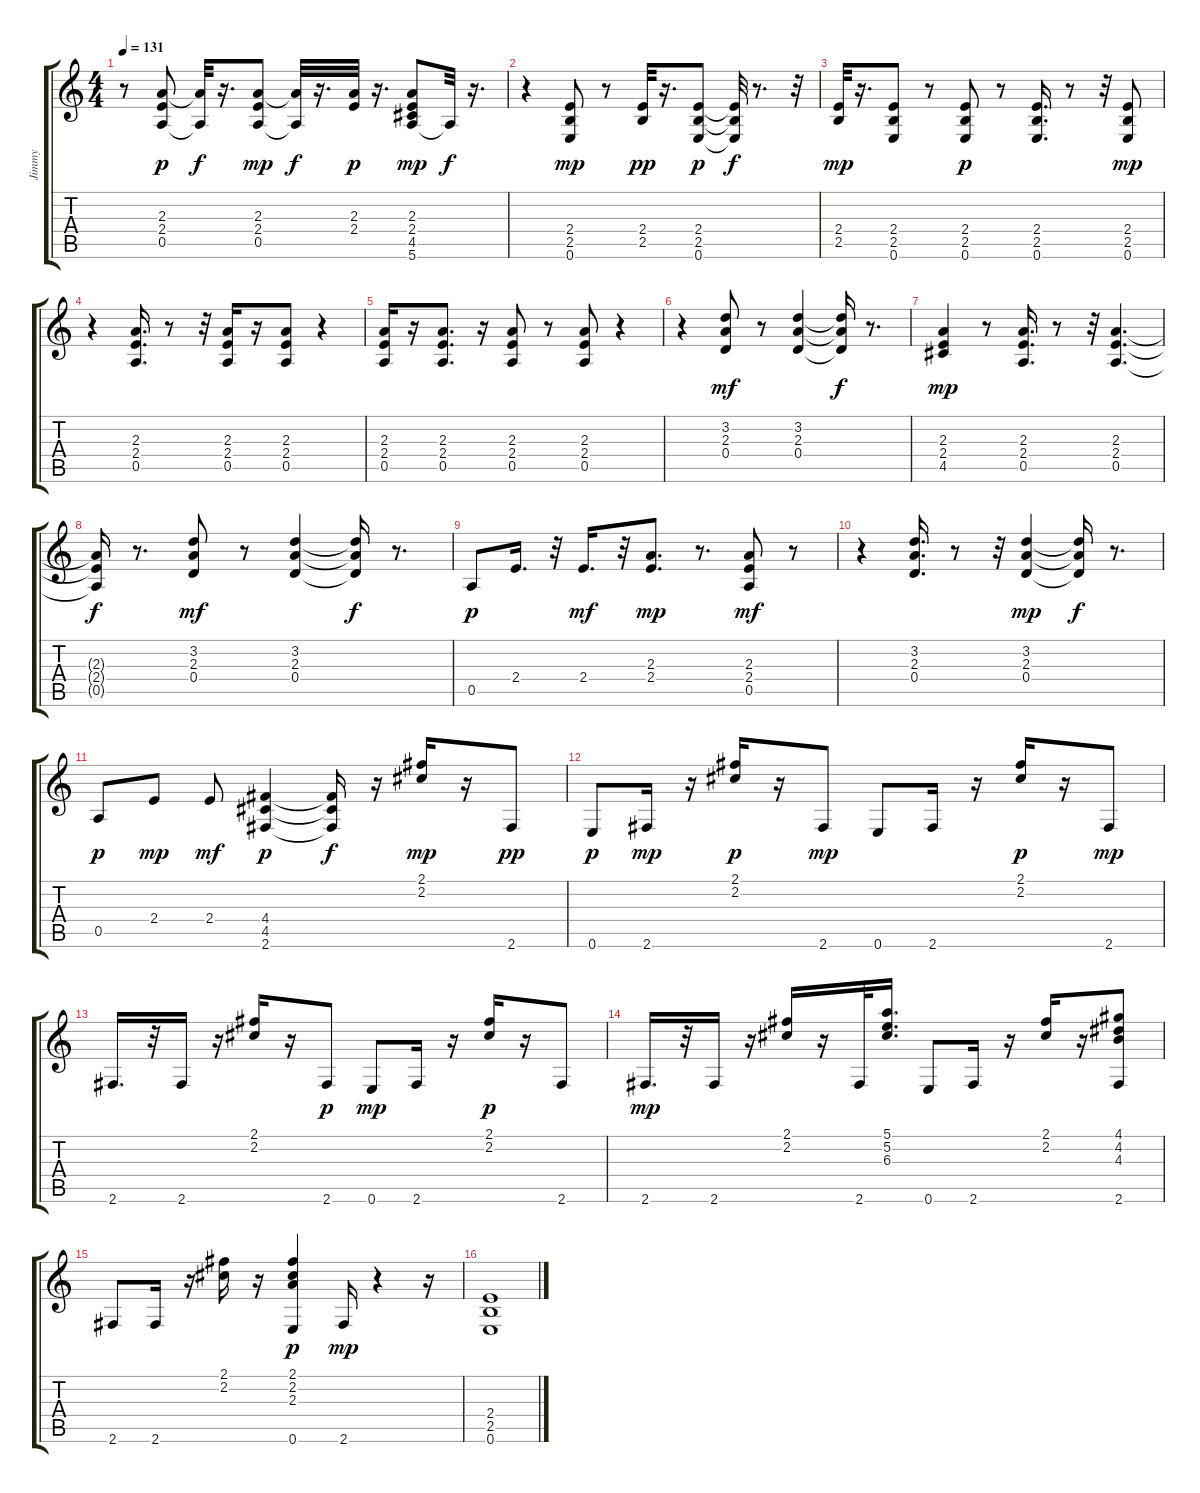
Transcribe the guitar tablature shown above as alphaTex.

\track ("Jimmy" "Jimmy") {instrument acousticguitarsteel}
\staff {score tabs}
\tuning (E4 B3 G3 D3 A2 E2) {hide}
\ts (4 4)
\tempo 131
\clef g2
\ks c
r.8{dy p} (2.3 2.4 0.5).8 (2.3{t} 0.5{t}).32{dy f} r.16{d} (2.3 2.4 0.5).8{dy mp} (2.3{t} 0.5{t}).32{dy f} r.16{d} (2.3 2.4).32{dy p} r.16{d} (2.3 2.4 4.5 5.6).8{dy mp} 5.6{t}.32{dy f} r.16{d} |
r.4 (2.4 2.5 0.6).8{dy mp} r.8 (2.4 2.5).32{dy pp} r.16{d} (2.4 2.5 0.6).8{dy p} (2.4{t} 2.5{t} 0.6{t}).32{dy f} r.8{d} r.32 |
(2.4 2.5).32{dy mp} r.16{d} (2.4 2.5 0.6).8 r.8 (2.4 2.5 0.6).8{dy p} r.8 (2.4 2.5 0.6).16{d} r.8 r.32 (2.4 2.5 0.6).8{dy mp} |
r.4 (2.3 2.4 0.5).16{d} r.8 r.32 (2.3 2.4 0.5).16 r.16 (2.3 2.4 0.5).8 r.4 |
(2.3 2.4 0.5).16 r.16 (2.3 2.4 0.5).8{d} r.16 (2.3 2.4 0.5).8 r.8 (2.3 2.4 0.5).8 r.4 |
r.4 (3.2 2.3 0.4).8{dy mf} r.8 (3.2 2.3 0.4).4 (3.2{t} 2.3{t} 0.4{t}).16{dy f} r.8{d} |
(2.3 2.4 4.5).4{dy mp} r.8 (2.3 2.4 0.5).16{d} r.8 r.32 (2.3 2.4 0.5).4{d} |
(2.3{t} 2.4{t} 0.5{t}).16{dy f} r.8{d} (3.2 2.3 0.4).8{dy mf} r.8 (3.2 2.3 0.4).4 (3.2{t} 2.3{t} 0.4{t}).16{dy f} r.8{d} |
0.5.8{dy p} 2.4.16{d} r.32 2.4.16{d dy mf} r.32 (2.3 2.4).8{d dy mp} r.8{d} (2.3 2.4 0.5).8{dy mf} r.8 |
r.4 (3.2 2.3 0.4).16{d} r.8 r.32 (3.2 2.3 0.4).4{dy mp} (3.2{t} 2.3{t} 0.4{t}).16{dy f} r.8{d} |
0.5.8{dy p} 2.4.8{dy mp} 2.4.8{dy mf} (4.4 4.5 2.6).4{dy p} (4.4{t} 4.5{t} 2.6{t}).16{dy f} r.16 (2.1 2.2).16{dy mp} r.16 2.6.8{dy pp} |
0.6.8{dy p} 2.6.16{dy mp} r.16 (2.1 2.2).16{dy p} r.16 2.6.8{dy mp} 0.6.8 2.6.16 r.16 (2.1 2.2).16{dy p} r.16 2.6.8{dy mp} |
2.6.16{d} r.32 2.6.16 r.16 (2.1 2.2).16 r.16 2.6.8{dy p} 0.6.8{dy mp} 2.6.16 r.16 (2.1 2.2).16{dy p} r.16 2.6.8 |
2.6.16{d dy mp} r.32 2.6.16 r.16 (2.1 2.2).16 r.16 2.6.32 (5.1 5.2 6.3).16{d} 0.6.8 2.6.16 r.16 (2.1 2.2).16 r.16 (4.1 4.2 4.3 2.6).8 |
2.6.8 2.6.16 r.16 (2.1 2.2).16 r.16 (2.1 2.2 2.3 0.6).4{dy p} 2.6.16{dy mp} r.4 r.16 |
(2.4 2.5 0.6).1
